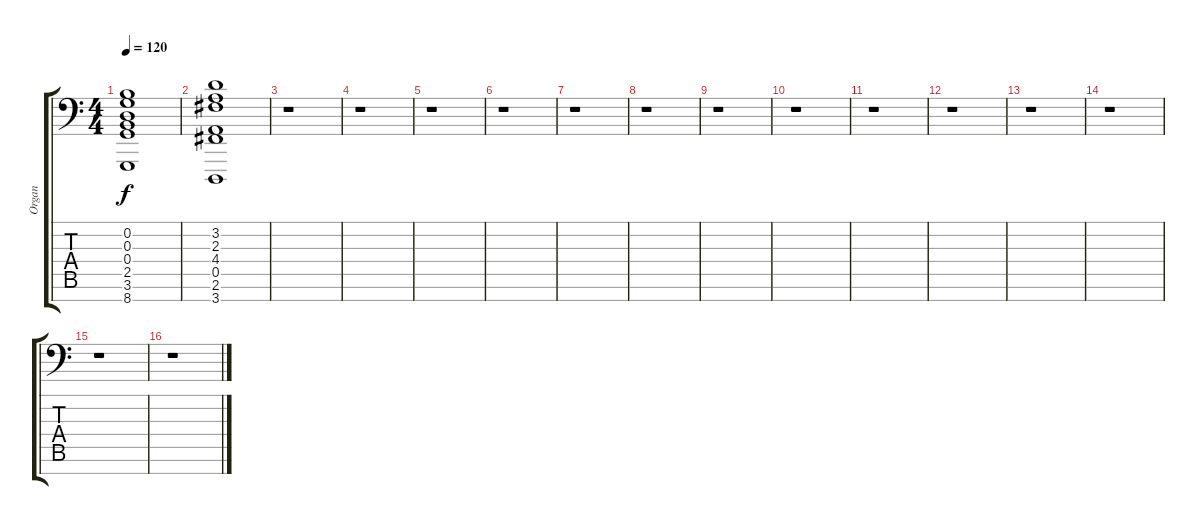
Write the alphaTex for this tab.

\track ("Organ" "Organ") {instrument churchorgan}
\staff {score tabs}
\tuning (E4 B3 G3 D3 A2 E2 B0) {hide}
\ts (4 4)
\tempo 120
\clef f4
\ks c
(0.2 0.3 0.4 2.5 3.6 8.7).1{dy f} |
(3.2 2.3 4.4 0.5 2.6 3.7).1 |
r.1 |
r.1 |
r.1 |
r.1 |
r.1 |
r.1 |
r.1 |
r.1 |
r.1 |
r.1 |
r.1 |
r.1 |
r.1 |
r.1
